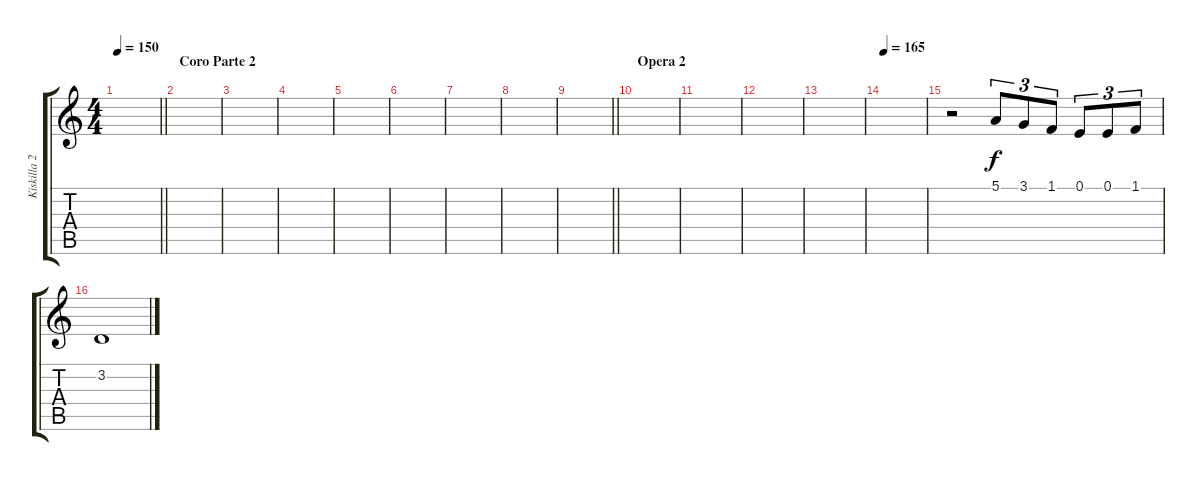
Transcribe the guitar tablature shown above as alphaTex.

\track ("Kiskilla 2" "Kiskilla 2") {instrument stringensemble1}
\staff {score tabs}
\tuning (E4 B3 G3 D3 A2 E2) {hide}
\ts (4 4)
\tempo 150
\clef g2
\barLineRight lightlight
\ks c
|
\section ("" "Coro Parte 2")
|
|
|
|
|
|
|
\barLineRight lightlight
|
\section ("" "Opera 2")
|
|
|
|
\tempo 165
|
r.2 5.1.8{tu (3 2) volume 13 instrument vibraphone} 3.1.8{tu (3 2)} 1.1.8{tu (3 2)} 0.1.8{tu (3 2)} 0.1.8{tu (3 2)} 1.1.8{tu (3 2)} |
3.2.1
